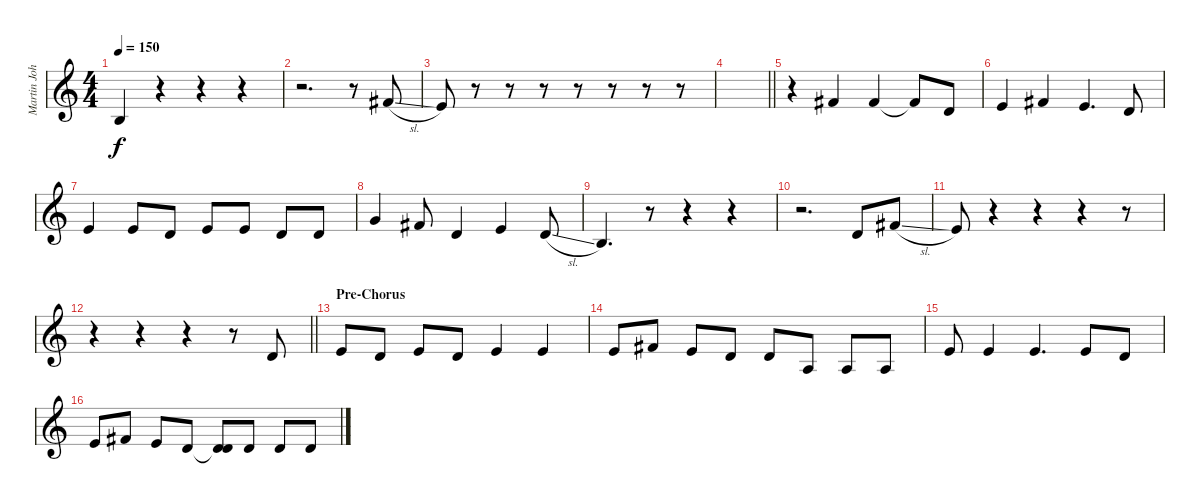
\track ("Martin Johnson (Vocals)" "Martin Joh") {instrument clarinet}
\staff {score}
\tuning (E4 B3 G3 D3 A2 E2) {hide}
\ts (4 4)
\tempo 150
\clef g2
\ks c
0.2.4{dy f} r.4 r.4 r.4 |
r.2{d} r.8 2.1{sl}.8 |
0.1.8 r.8 r.8 r.8 r.8 r.8 r.8 r.8 |
\barLineRight lightlight
|
r.4 2.1.4 2.1.4 2.1{t}.8 3.2.8 |
0.1.4 2.1.4 0.1.4{d} 3.2.8 |
0.1.4 0.1.8 3.2.8 0.1.8 0.1.8 3.2.8 3.2.8 |
3.1.4 2.1.8 3.2.4 0.1.4 3.2{sl}.8 |
0.2.4{d} r.8 r.4 r.4 |
r.2{d} 3.2.8 2.1{sl}.8 |
0.1.8 r.4 r.4 r.4 r.8 |
\barLineRight lightlight
r.4 r.4 r.4 r.8 3.2.8 |
\section ("" "Pre-Chorus")
0.1.8 3.2.8 0.1.8 3.2.8 0.1.4 0.1.4 |
0.1.8 2.1.8 0.1.8 3.2.8 3.2.8 2.3.8 2.3.8 2.3.8 |
0.1.8 0.1.4 0.1.4{d} 0.1.8 3.2.8 |
0.1.8 2.1.8 0.1.8 7.3.8 (3.2 7.3{t}).8 3.2.8 3.2.8 3.2.8
